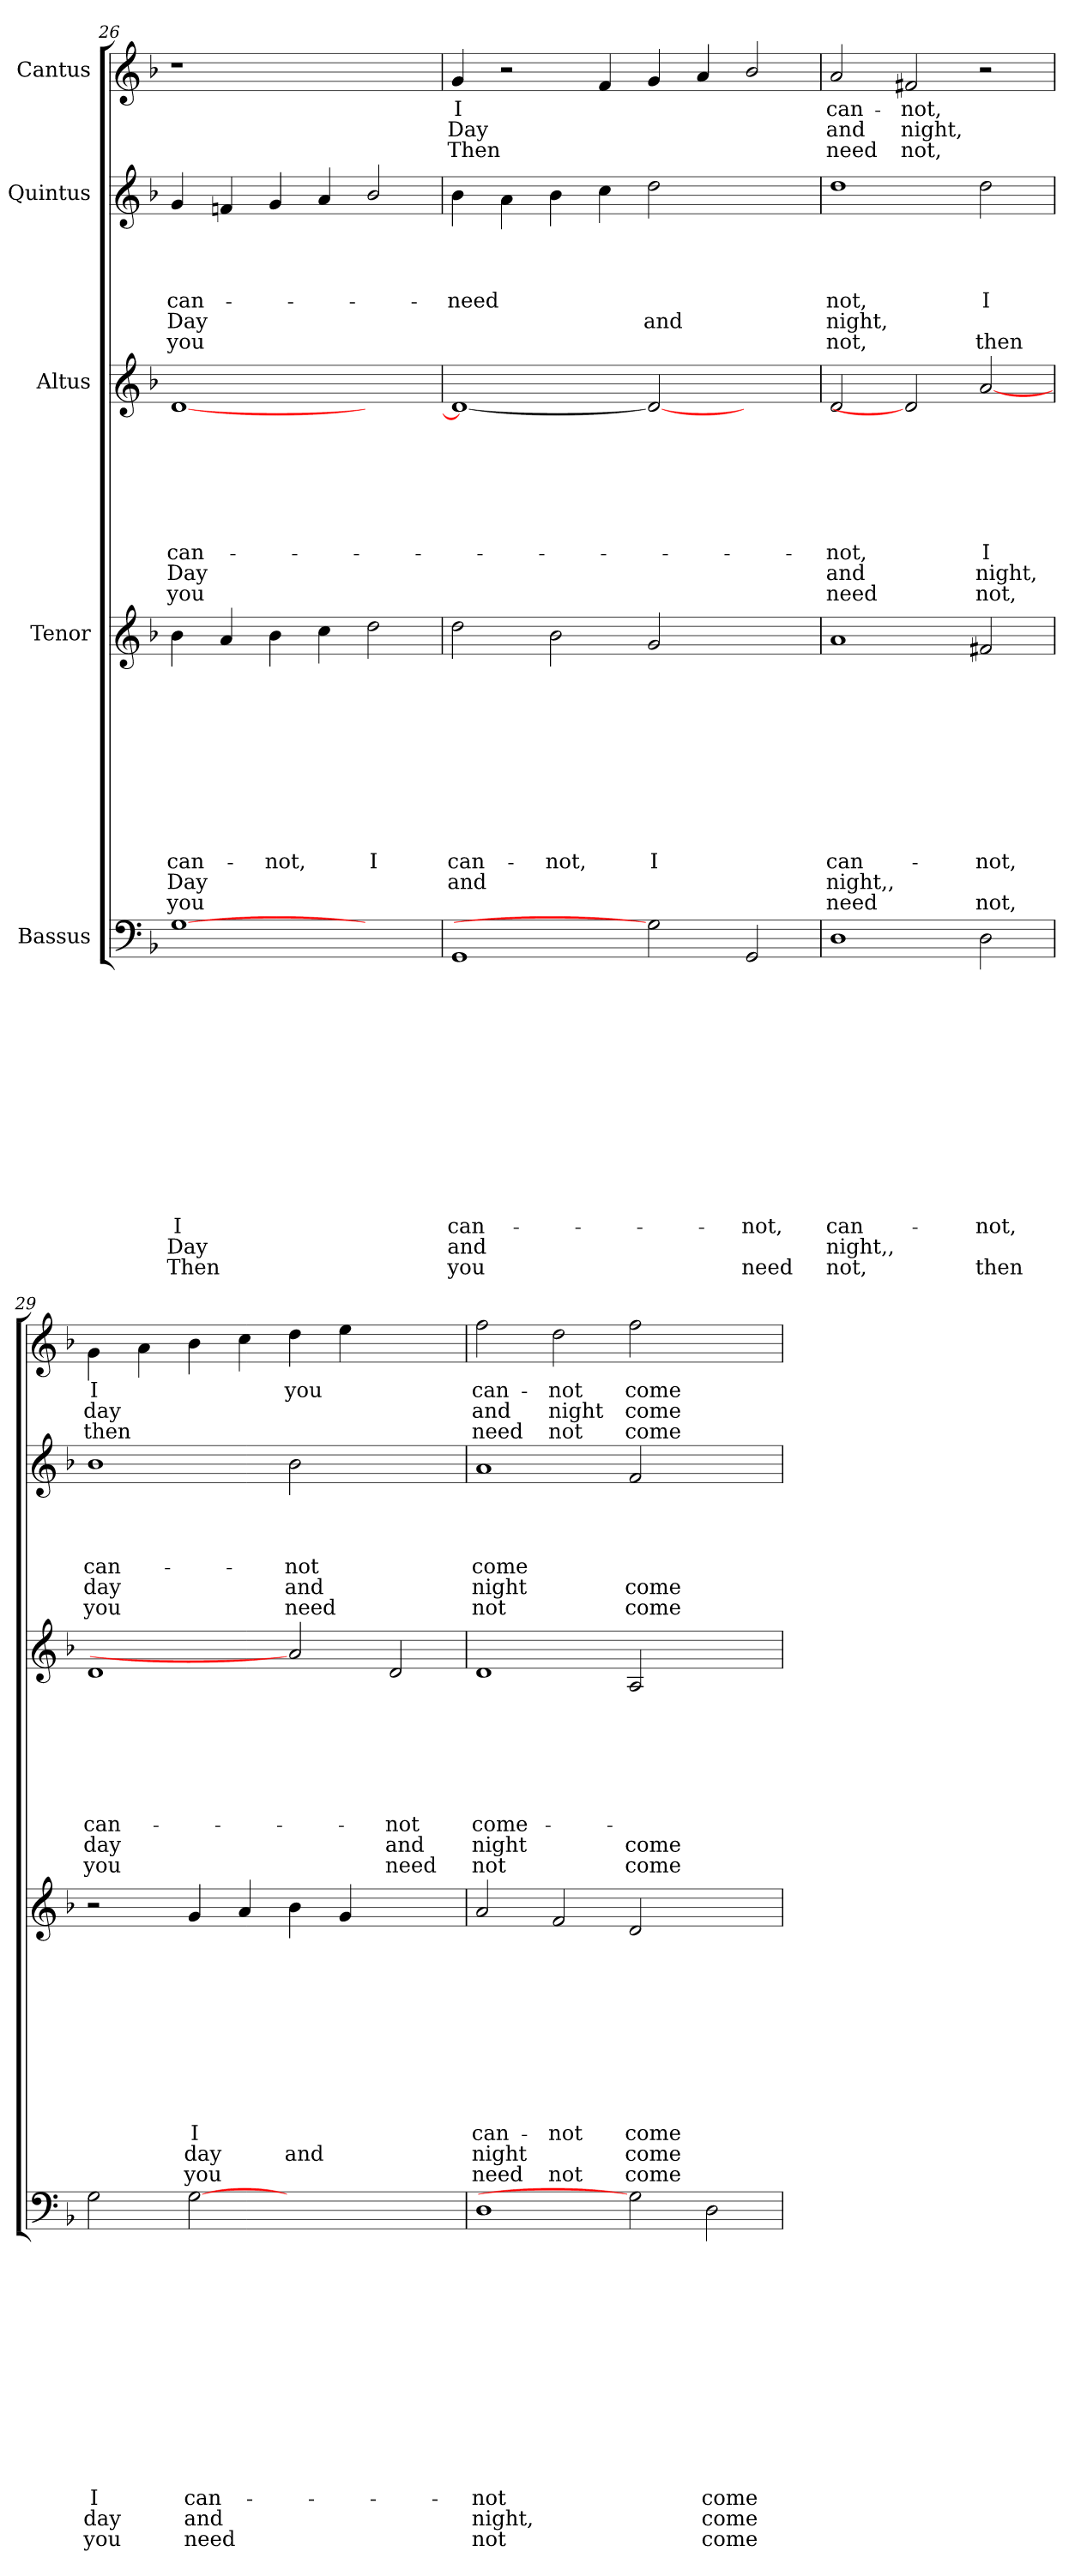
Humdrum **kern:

**kern	**text	**text	**text	**text	**text	**text	**text	**text	**text	**text	**text	**text	**text	**text	**text	**kern	**text	**text	**text	**text	**text	**text	**text	**text	**text	**text	**text	**text	**kern	**text	**text	**text	**text	**text	**text	**text	**text	**text	**kern	**text	**text	**text	**text	**text	**text	**kern	**text	**text	**text
*part5	*part5	*part5	*part5	*part5	*part5	*part5	*part5	*part5	*part5	*part5	*part5	*part5	*part5	*part5	*part5	*part4	*part4	*part4	*part4	*part4	*part4	*part4	*part4	*part4	*part4	*part4	*part4	*part4	*part3	*part3	*part3	*part3	*part3	*part3	*part3	*part3	*part3	*part3	*part2	*part2	*part2	*part2	*part2	*part2	*part2	*part1	*part1	*part1	*part1
*staff5	*staff5	*staff5	*staff5	*staff5	*staff5	*staff5	*staff5	*staff5	*staff5	*staff5	*staff5	*staff5	*staff5	*staff5	*staff5	*staff4	*staff4	*staff4	*staff4	*staff4	*staff4	*staff4	*staff4	*staff4	*staff4	*staff4	*staff4	*staff4	*staff3	*staff3	*staff3	*staff3	*staff3	*staff3	*staff3	*staff3	*staff3	*staff3	*staff2	*staff2	*staff2	*staff2	*staff2	*staff2	*staff2	*staff1	*staff1	*staff1	*staff1
*I"Bassus	*	*	*	*	*	*	*	*	*	*	*	*	*	*	*	*I"Tenor	*	*	*	*	*	*	*	*	*	*	*	*	*I"Altus	*	*	*	*	*	*	*	*	*	*I"Quintus	*	*	*	*	*	*	*I"Cantus	*	*	*
!!LO:PB:g=z
*clefF4	*	*	*	*	*	*	*	*	*	*	*	*	*	*	*	*clefG2	*	*	*	*	*	*	*	*	*	*	*	*	*clefG2	*	*	*	*	*	*	*	*	*	*clefG2	*	*	*	*	*	*	*clefG2	*	*	*
*k[b-]	*	*	*	*	*	*	*	*	*	*	*	*	*	*	*	*k[b-]	*	*	*	*	*	*	*	*	*	*	*	*	*k[b-]	*	*	*	*	*	*	*	*	*	*k[b-]	*	*	*	*	*	*	*k[b-]	*	*	*
*F:	*	*	*	*	*	*	*	*	*	*	*	*	*	*	*	*F:	*	*	*	*	*	*	*	*	*	*	*	*	*F:	*	*	*	*	*	*	*	*	*	*F:	*	*	*	*	*	*	*F:	*	*	*
=26	=26	=26	=26	=26	=26	=26	=26	=26	=26	=26	=26	=26	=26	=26	=26	=26	=26	=26	=26	=26	=26	=26	=26	=26	=26	=26	=26	=26	=26	=26	=26	=26	=26	=26	=26	=26	=26	=26	=26	=26	=26	=26	=26	=26	=26	=26	=26	=26	=26
!	!	!	!	!	!	!	!	!	!	!	!	!	!LO:LY:b	!LO:LY:b	!LO:LY:b	!	!	!	!	!	!	!	!	!	!	!LO:LY:b	!LO:LY:b	!LO:LY:b	!	!	!	!	!	!	!	!LO:LY:b	!LO:LY:b	!LO:LY:b	!	!	!	!	!LO:LY:b	!LO:LY:b	!LO:LY:b	!	!	!	!
[1G	.	.	.	.	.	.	.	.	.	.	.	.	I	Day	Then	4b-\	.	.	.	.	.	.	.	.	.	can-	Day	you	[<1d	.	.	.	.	.	.	can-	Day	you	4g/	.	.	.	can-	Day	you	1r	.	.	.
.	.	.	.	.	.	.	.	.	.	.	.	.	.	.	.	4a/	.	.	.	.	.	.	.	.	.	.	.	.	.	.	.	.	.	.	.	.	.	.	4fn/	.	.	.	.	.	.	.	.	.	.
!	!	!	!	!	!	!	!	!	!	!	!	!	!	!	!	!	!	!	!	!	!	!	!	!	!	!LO:LY:b	!	!	!	!	!	!	!	!	!	!	!	!	!	!	!	!	!	!	!	!	!	!	!
.	.	.	.	.	.	.	.	.	.	.	.	.	.	.	.	4b-\	.	.	.	.	.	.	.	.	.	-not,	.	.	.	.	.	.	.	.	.	.	.	.	4g/	.	.	.	.	.	.	.	.	.	.
.	.	.	.	.	.	.	.	.	.	.	.	.	.	.	.	4cc\	.	.	.	.	.	.	.	.	.	.	.	.	.	.	.	.	.	.	.	.	.	.	4a/	.	.	.	.	.	.	.	.	.	.
!	!	!	!	!	!	!	!	!	!	!	!	!	!	!	!	!	!	!	!	!	!	!	!	!	!	!LO:LY:b	!	!	!	!	!	!	!	!	!	!	!	!	!	!	!	!	!	!	!	!	!	!	!
2ryy	.	.	.	.	.	.	.	.	.	.	.	.	.	.	.	2dd\	.	.	.	.	.	.	.	.	.	I	.	.	2ryy	.	.	.	.	.	.	.	.	.	2b-/	.	.	.	.	.	.	2ryy	.	.	.
=27	=27	=27	=27	=27	=27	=27	=27	=27	=27	=27	=27	=27	=27	=27	=27	=27	=27	=27	=27	=27	=27	=27	=27	=27	=27	=27	=27	=27	=27	=27	=27	=27	=27	=27	=27	=27	=27	=27	=27	=27	=27	=27	=27	=27	=27	=27	=27	=27	=27
!	!	!	!	!	!	!	!	!	!	!	!	!	!LO:LY:b	!LO:LY:b	!LO:LY:b	!	!	!	!	!	!	!	!	!	!	!LO:LY:b	!LO:LY:b	!	!	!	!	!	!	!	!	!	!	!	!	!	!	!	!LO:LY:b	!	!	!	!LO:LY:b	!LO:LY:b	!LO:LY:b
1GG	.	.	.	.	.	.	.	.	.	.	.	.	can-	and	you	2dd\	.	.	.	.	.	.	.	.	.	can-	and	.	1d_	.	.	.	.	.	.	.	.	.	4b-\	.	.	.	-need	.	.	4g/	I	Day	Then
.	.	.	.	.	.	.	.	.	.	.	.	.	.	.	.	.	.	.	.	.	.	.	.	.	.	.	.	.	.	.	.	.	.	.	.	.	.	.	4a\	.	.	.	.	.	.	2r	.	.	.
!	!	!	!	!	!	!	!	!	!	!	!	!	!	!	!	!	!	!	!	!	!	!	!	!	!	!LO:LY:b	!	!	!	!	!	!	!	!	!	!	!	!	!	!	!	!	!	!	!	!	!	!	!
.	.	.	.	.	.	.	.	.	.	.	.	.	.	.	.	2b-\	.	.	.	.	.	.	.	.	.	-not,	.	.	.	.	.	.	.	.	.	.	.	.	4b-\	.	.	.	.	.	.	.	.	.	.
.	.	.	.	.	.	.	.	.	.	.	.	.	.	.	.	.	.	.	.	.	.	.	.	.	.	.	.	.	.	.	.	.	.	.	.	.	.	.	4cc\	.	.	.	.	.	.	4f/	.	.	.
!	!	!	!	!	!	!	!	!	!	!	!	!	!	!	!	!	!	!	!	!	!	!	!	!	!	!LO:LY:b	!	!	!	!	!	!	!	!	!	!	!	!	!	!	!	!	!	!LO:LY:b	!	!	!	!	!
2G]	.	.	.	.	.	.	.	.	.	.	.	.	.	.	.	2g/	.	.	.	.	.	.	.	.	.	I	.	.	2d_	.	.	.	.	.	.	.	.	.	2dd\	.	.	.	.	and	.	4g/	.	.	.
.	.	.	.	.	.	.	.	.	.	.	.	.	.	.	.	.	.	.	.	.	.	.	.	.	.	.	.	.	.	.	.	.	.	.	.	.	.	.	.	.	.	.	.	.	.	4a/	.	.	.
!	!	!	!	!	!	!	!	!	!	!	!	!	!LO:LY:b	!	!LO:LY:b	!	!	!	!	!	!	!	!	!	!	!	!	!	!	!	!	!	!	!	!	!	!	!	!	!	!	!	!	!	!	!	!	!	!
2GG/	.	.	.	.	.	.	.	.	.	.	.	.	-not,	.	need	2ryy	.	.	.	.	.	.	.	.	.	.	.	.	2ryy	.	.	.	.	.	.	.	.	.	2ryy	.	.	.	.	.	.	2b-/	.	.	.
=28	=28	=28	=28	=28	=28	=28	=28	=28	=28	=28	=28	=28	=28	=28	=28	=28	=28	=28	=28	=28	=28	=28	=28	=28	=28	=28	=28	=28	=28	=28	=28	=28	=28	=28	=28	=28	=28	=28	=28	=28	=28	=28	=28	=28	=28	=28	=28	=28	=28
!	!	!	!	!	!	!	!	!	!	!	!	!	!LO:LY:b	!LO:LY:b	!LO:LY:b	!	!	!	!	!	!	!	!	!	!	!LO:LY:b	!LO:LY:b	!LO:LY:b	!	!	!	!	!	!	!	!LO:LY:b	!LO:LY:b	!LO:LY:b	!	!	!	!	!LO:LY:b	!LO:LY:b	!LO:LY:b	!	!LO:LY:b	!LO:LY:b	!LO:LY:b
1D	.	.	.	.	.	.	.	.	.	.	.	.	can-	night,,	not,	1a	.	.	.	.	.	.	.	.	.	can-	night,,	need	2d/	.	.	.	.	.	.	-not,	and	need	1dd	.	.	.	not,	night,	not,	2a/	can-	and	need
!	!	!	!	!	!	!	!	!	!	!	!	!	!	!	!	!	!	!	!	!	!	!	!	!	!	!	!	!	!	!	!	!	!	!	!	!	!	!	!	!	!	!	!	!	!	!	!LO:LY:b	!LO:LY:b	!LO:LY:b
.	.	.	.	.	.	.	.	.	.	.	.	.	.	.	.	.	.	.	.	.	.	.	.	.	.	.	.	.	2d]	.	.	.	.	.	.	.	.	.	.	.	.	.	.	.	.	2f#X/	-not,	night,	not,
!	!	!	!	!	!	!	!	!	!	!	!	!	!LO:LY:b	!	!LO:LY:b	!	!	!	!	!	!	!	!	!	!	!LO:LY:b	!	!LO:LY:b	!	!	!	!	!	!	!	!LO:LY:b	!LO:LY:b	!LO:LY:b	!	!	!	!	!LO:LY:b	!	!LO:LY:b	!	!	!	!
2D\	.	.	.	.	.	.	.	.	.	.	.	.	-not,	.	then	2f#X/	.	.	.	.	.	.	.	.	.	-not,	.	not,	[2a	.	.	.	.	.	.	I	night,	not,	2dd\	.	.	.	I	.	then	2r	.	.	.
=29	=29	=29	=29	=29	=29	=29	=29	=29	=29	=29	=29	=29	=29	=29	=29	=29	=29	=29	=29	=29	=29	=29	=29	=29	=29	=29	=29	=29	=29	=29	=29	=29	=29	=29	=29	=29	=29	=29	=29	=29	=29	=29	=29	=29	=29	=29	=29	=29	=29
!	!	!	!	!	!	!	!	!	!	!	!	!	!LO:LY:b	!LO:LY:b	!LO:LY:b	!	!	!	!	!	!	!	!	!	!	!	!	!	!	!	!	!	!	!	!	!LO:LY:b	!LO:LY:b	!LO:LY:b	!	!	!	!	!LO:LY:b	!LO:LY:b	!LO:LY:b	!	!LO:LY:b	!LO:LY:b	!LO:LY:b
2G\	.	.	.	.	.	.	.	.	.	.	.	.	I	day	you	2r	.	.	.	.	.	.	.	.	.	.	.	.	1d	.	.	.	.	.	.	can-	day	you	1b-	.	.	.	can-	day	you	4g\	I	day	then
.	.	.	.	.	.	.	.	.	.	.	.	.	.	.	.	.	.	.	.	.	.	.	.	.	.	.	.	.	.	.	.	.	.	.	.	.	.	.	.	.	.	.	.	.	.	4a\	.	.	.
!	!	!	!	!	!	!	!	!	!	!	!	!	!LO:LY:b	!LO:LY:b	!LO:LY:b	!	!	!	!	!	!	!	!	!	!	!LO:LY:b	!LO:LY:b	!LO:LY:b	!	!	!	!	!	!	!	!	!	!	!	!	!	!	!	!	!	!	!	!	!
[2G	.	.	.	.	.	.	.	.	.	.	.	.	can-	and	need	4g/	.	.	.	.	.	.	.	.	.	I	day	you	.	.	.	.	.	.	.	.	.	.	.	.	.	.	.	.	.	4b-\	.	.	.
.	.	.	.	.	.	.	.	.	.	.	.	.	.	.	.	4a/	.	.	.	.	.	.	.	.	.	.	.	.	.	.	.	.	.	.	.	.	.	.	.	.	.	.	.	.	.	4cc\	.	.	.
!	!	!	!	!	!	!	!	!	!	!	!	!	!	!	!	!	!	!	!	!	!	!	!	!	!	!	!LO:LY:b	!	!	!	!	!	!	!	!	!	!	!	!	!	!	!	!LO:LY:b	!LO:LY:b	!LO:LY:b	!	!LO:LY:b	!	!
1ryy	.	.	.	.	.	.	.	.	.	.	.	.	.	.	.	4b-\	.	.	.	.	.	.	.	.	.	.	and	.	2a]	.	.	.	.	.	.	.	.	.	2b-\	.	.	.	-not	and	need	4dd\	you	.	.
.	.	.	.	.	.	.	.	.	.	.	.	.	.	.	.	4g/	.	.	.	.	.	.	.	.	.	.	.	.	.	.	.	.	.	.	.	.	.	.	.	.	.	.	.	.	.	4ee\	.	.	.
!	!	!	!	!	!	!	!	!	!	!	!	!	!	!	!	!	!	!	!	!	!	!	!	!	!	!	!	!	!	!	!	!	!	!	!	!LO:LY:b	!LO:LY:b	!LO:LY:b	!	!	!	!	!	!	!	!	!	!	!
.	.	.	.	.	.	.	.	.	.	.	.	.	.	.	.	2ryy	.	.	.	.	.	.	.	.	.	.	.	.	2d/	.	.	.	.	.	.	-not	and	need	2ryy	.	.	.	.	.	.	2ryy	.	.	.
=30	=30	=30	=30	=30	=30	=30	=30	=30	=30	=30	=30	=30	=30	=30	=30	=30	=30	=30	=30	=30	=30	=30	=30	=30	=30	=30	=30	=30	=30	=30	=30	=30	=30	=30	=30	=30	=30	=30	=30	=30	=30	=30	=30	=30	=30	=30	=30	=30	=30
!	!	!	!	!	!	!	!	!	!	!	!	!	!LO:LY:b	!LO:LY:b	!LO:LY:b	!	!	!	!	!	!	!	!	!	!	!LO:LY:b	!LO:LY:b	!LO:LY:b	!	!	!	!	!	!	!	!LO:LY:b	!LO:LY:b	!LO:LY:b	!	!	!	!	!LO:LY:b	!LO:LY:b	!LO:LY:b	!	!LO:LY:b	!LO:LY:b	!LO:LY:b
1D	.	.	.	.	.	.	.	.	.	.	.	.	-not	night,	not	2a/	.	.	.	.	.	.	.	.	.	can-	night	need	1d	.	.	.	.	.	.	come-	night	not	1a	.	.	.	come	night	not	2ff\	can-	and	need
!	!	!	!	!	!	!	!	!	!	!	!	!	!	!	!	!	!	!	!	!	!	!	!	!	!	!LO:LY:b	!	!LO:LY:b	!	!	!	!	!	!	!	!	!	!	!	!	!	!	!	!	!	!	!LO:LY:b	!LO:LY:b	!LO:LY:b
.	.	.	.	.	.	.	.	.	.	.	.	.	.	.	.	2f/	.	.	.	.	.	.	.	.	.	-not	.	not	.	.	.	.	.	.	.	.	.	.	.	.	.	.	.	.	.	2dd\	-not	night	not
!	!	!	!	!	!	!	!	!	!	!	!	!	!	!	!	!	!	!	!	!	!	!	!	!	!	!LO:LY:b	!LO:LY:b	!LO:LY:b	!	!	!	!	!	!	!	!	!LO:LY:b	!LO:LY:b	!	!	!	!	!	!LO:LY:b	!LO:LY:b	!	!LO:LY:b	!LO:LY:b	!LO:LY:b
2G]	.	.	.	.	.	.	.	.	.	.	.	.	.	.	.	2d/	.	.	.	.	.	.	.	.	.	come	come	come	2A/	.	.	.	.	.	.	.	come	come	2f/	.	.	.	.	come	come	2ff\	come	come	come
!	!	!	!	!	!	!	!	!	!	!	!	!	!LO:LY:b	!LO:LY:b	!LO:LY:b	!	!	!	!	!	!	!	!	!	!	!	!	!	!	!	!	!	!	!	!	!	!	!	!	!	!	!	!	!	!	!	!	!	!
2D\	.	.	.	.	.	.	.	.	.	.	.	.	come	come	come	2ryy	.	.	.	.	.	.	.	.	.	.	.	.	2ryy	.	.	.	.	.	.	.	.	.	2ryy	.	.	.	.	.	.	2ryy	.	.	.
=	=	=	=	=	=	=	=	=	=	=	=	=	=	=	=	=	=	=	=	=	=	=	=	=	=	=	=	=	=	=	=	=	=	=	=	=	=	=	=	=	=	=	=	=	=	=	=	=	=
*-	*-	*-	*-	*-	*-	*-	*-	*-	*-	*-	*-	*-	*-	*-	*-	*-	*-	*-	*-	*-	*-	*-	*-	*-	*-	*-	*-	*-	*-	*-	*-	*-	*-	*-	*-	*-	*-	*-	*-	*-	*-	*-	*-	*-	*-	*-	*-	*-	*-
